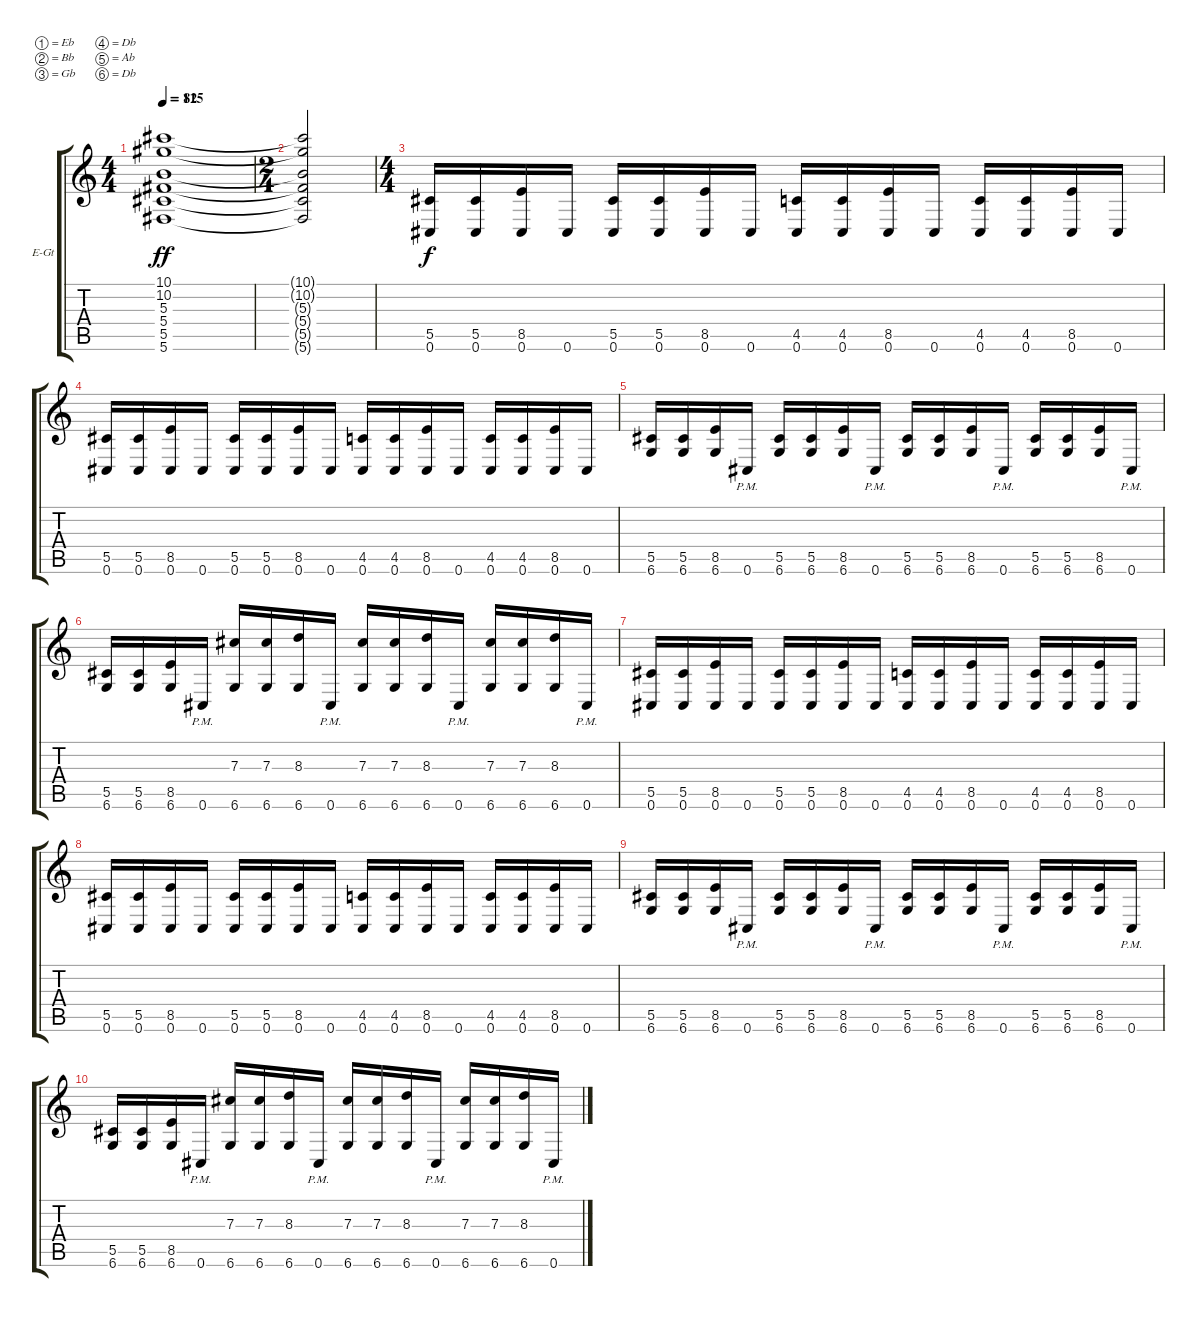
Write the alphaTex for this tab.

\bracketExtendMode groupsimilarinstruments
\firstSystemTrackNameOrientation horizontal
\otherSystemsTrackNameOrientation horizontal
\track ("Electric Guitar 1" "E-Gt") {instrument distortionguitar}
\staff {score tabs}
\tuning (Eb4 Bb3 Gb3 Db3 Ab2 Db2)
\ts (4 4)
\tempo 115
\tempo (82 0.00625)
\clef g2
\ks c
(5.6{t} 5.5{t} 5.4{t} 5.3{t} 10.2 10.1{t}).1{dy ff} |
\ts (2 4)
(5.6{t} 5.5{t} 5.4{t} 5.3{t} 10.2{t} 10.1{t}).2 |
\ts (4 4)
(5.5 0.6).16{dy f} (5.5 0.6).16 (8.5 0.6).16 0.6.16 (0.6 5.5).16 (0.6 5.5).16 (0.6 8.5).16 0.6.16 (0.6 4.5).16 (0.6 4.5).16 (0.6 8.5).16 0.6.16 (0.6 4.5).16 (0.6 4.5).16 (0.6 8.5).16 0.6.16 |
(5.5 0.6).16 (5.5 0.6).16 (8.5 0.6).16 0.6.16 (0.6 5.5).16 (0.6 5.5).16 (0.6 8.5).16 0.6.16 (0.6 4.5).16 (0.6 4.5).16 (0.6 8.5).16 0.6.16 (0.6 4.5).16 (0.6 4.5).16 (0.6 8.5).16 0.6.16 |
(5.5 6.6).16 (5.5 6.6).16 (8.5 6.6).16 0.6{pm}.16 (6.6 5.5).16 (6.6 5.5).16 (6.6 8.5).16 0.6{pm}.16 (6.6 5.5).16 (6.6 5.5).16 (6.6 8.5).16 0.6{pm}.16 (6.6 5.5).16 (6.6 5.5).16 (6.6 8.5).16 0.6{pm}.16 |
(5.5 6.6).16 (5.5 6.6).16 (8.5 6.6).16 0.6{pm}.16 (6.6 7.3).16 (6.6 7.3).16 (6.6 8.3).16 0.6{pm}.16 (6.6 7.3).16 (6.6 7.3).16 (6.6 8.3).16 0.6{pm}.16 (6.6 7.3).16 (6.6 7.3).16 (6.6 8.3).16 0.6{pm}.16 |
(5.5 0.6).16 (5.5 0.6).16 (8.5 0.6).16 0.6.16 (0.6 5.5).16 (0.6 5.5).16 (0.6 8.5).16 0.6.16 (0.6 4.5).16 (0.6 4.5).16 (0.6 8.5).16 0.6.16 (0.6 4.5).16 (0.6 4.5).16 (0.6 8.5).16 0.6.16 |
(5.5 0.6).16 (5.5 0.6).16 (8.5 0.6).16 0.6.16 (0.6 5.5).16 (0.6 5.5).16 (0.6 8.5).16 0.6.16 (0.6 4.5).16 (0.6 4.5).16 (0.6 8.5).16 0.6.16 (0.6 4.5).16 (0.6 4.5).16 (0.6 8.5).16 0.6.16 |
(5.5 6.6).16 (5.5 6.6).16 (8.5 6.6).16 0.6{pm}.16 (6.6 5.5).16 (6.6 5.5).16 (6.6 8.5).16 0.6{pm}.16 (6.6 5.5).16 (6.6 5.5).16 (6.6 8.5).16 0.6{pm}.16 (6.6 5.5).16 (6.6 5.5).16 (6.6 8.5).16 0.6{pm}.16 |
(5.5 6.6).16 (5.5 6.6).16 (8.5 6.6).16 0.6{pm}.16 (6.6 7.3).16 (6.6 7.3).16 (6.6 8.3).16 0.6{pm}.16 (6.6 7.3).16 (6.6 7.3).16 (6.6 8.3).16 0.6{pm}.16 (6.6 7.3).16 (6.6 7.3).16 (6.6 8.3).16 0.6{pm}.16
